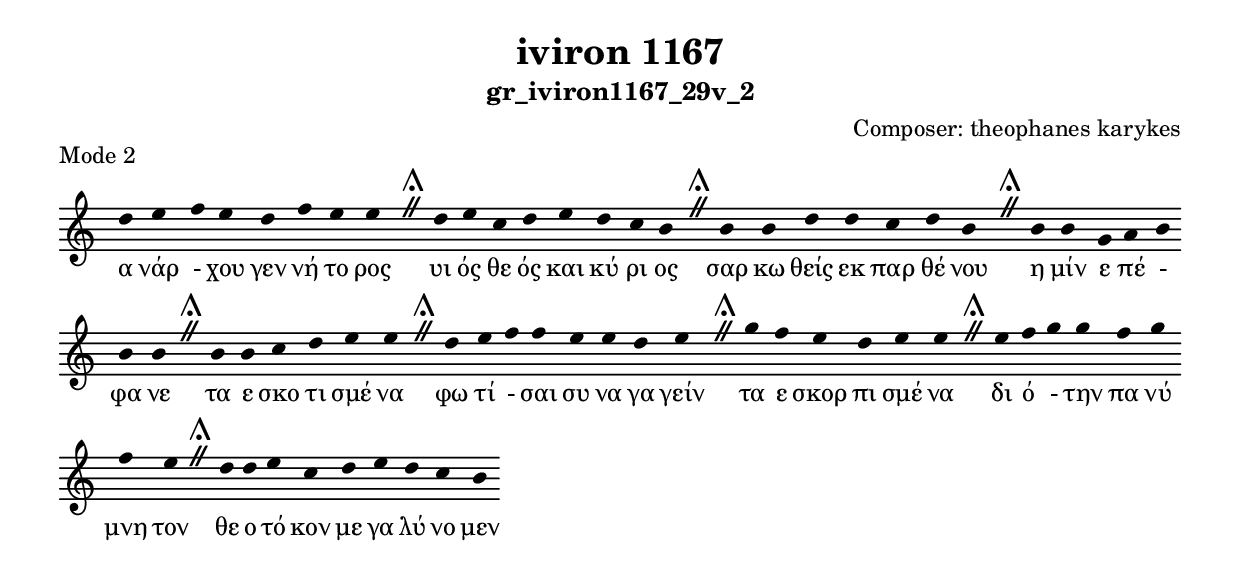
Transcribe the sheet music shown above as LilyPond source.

\include "gregorian.ly"

	\header {
 	  title = "iviron 1167"
	  subtitle = "gr_iviron1167_29v_2"
	  composer = "Composer: theophanes karykes"
	  piece = "Mode 2"
	}

	chant = {
	  d''4 e''4 f''4 e''4 d''4 f''4 e''4 e''4 \divisioMaior
 d''4 e''4 c''4 d''4 e''4 d''4 c''4 b'4 \divisioMaior
 b'4 b'4 d''4 d''4 c''4 d''4 b'4 \divisioMaior
 b'4 b'4 g'4 a'4 b'4 b'4 b'4 \divisioMaior
 b'4 b'4 c''4 d''4 e''4 e''4 \divisioMaior
 d''4 e''4 f''4 f''4 e''4 e''4 d''4 e''4 \divisioMaior
 g''4 f''4 e''4 d''4 e''4 e''4 \divisioMaior
 e''4 f''4 g''4 g''4 f''4 g''4 f''4 e''4 \divisioMaior
 d''4 d''4 e''4 c''4 d''4 e''4 d''4 c''4 b'4\finalis
	}

	verba = \lyricmode {α νάρ - χου γεν νή το ρος 
υι ός θε ός και κύ ρι ος 
σαρ κω θείς εκ παρ θέ νου 
η μίν ε πέ - φα νε 
τα ε σκο τι σμέ να 
φω τί - σαι συ να γα γείν 
τα ε σκορ πι σμέ να 
δι ό - την πα νύ μνη τον 
θε ο τό κον με γα λύ νο μεν 
	}


	\score {
	  \new Staff <<
	  \new Voice = "melody" \chant
	  \new Lyrics = "one" \lyricsto melody \verba
	  >>
	  \layout {
	    \context {
	      \Staff
	      \remove "Time_signature_engraver"
	      \remove "Bar_engraver"
	    }
	    \context {
	      \Voice
	      \remove "Stem_engraver"
	    }
	  }
	}